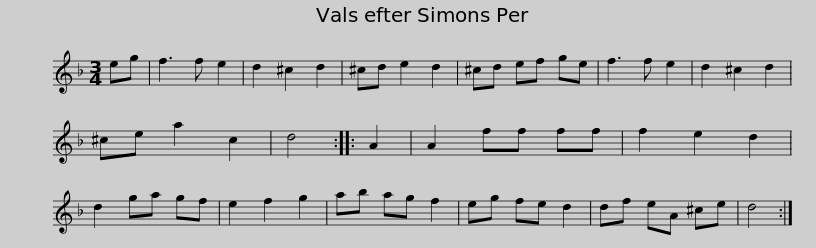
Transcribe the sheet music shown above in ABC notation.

X:1
L:1/8
M:3/4
I:linebreak $
K:Dmin
V:1 treble
V:1
 eg | f3 f e2 | d2 ^c2 d2 | ^cd e2 d2 | ^cd ef ge | %5
 f3 f e2 | d2 ^c2 d2 | ^ce a2 c2 | d4 :: A2 | %10
 A2 ff ff |$ f2 e2 d2 | d2 ga gf | e2 f2 g2 | ab ag f2 | %15
 eg fe d2 | df eA ^ce | d4 :| %18
